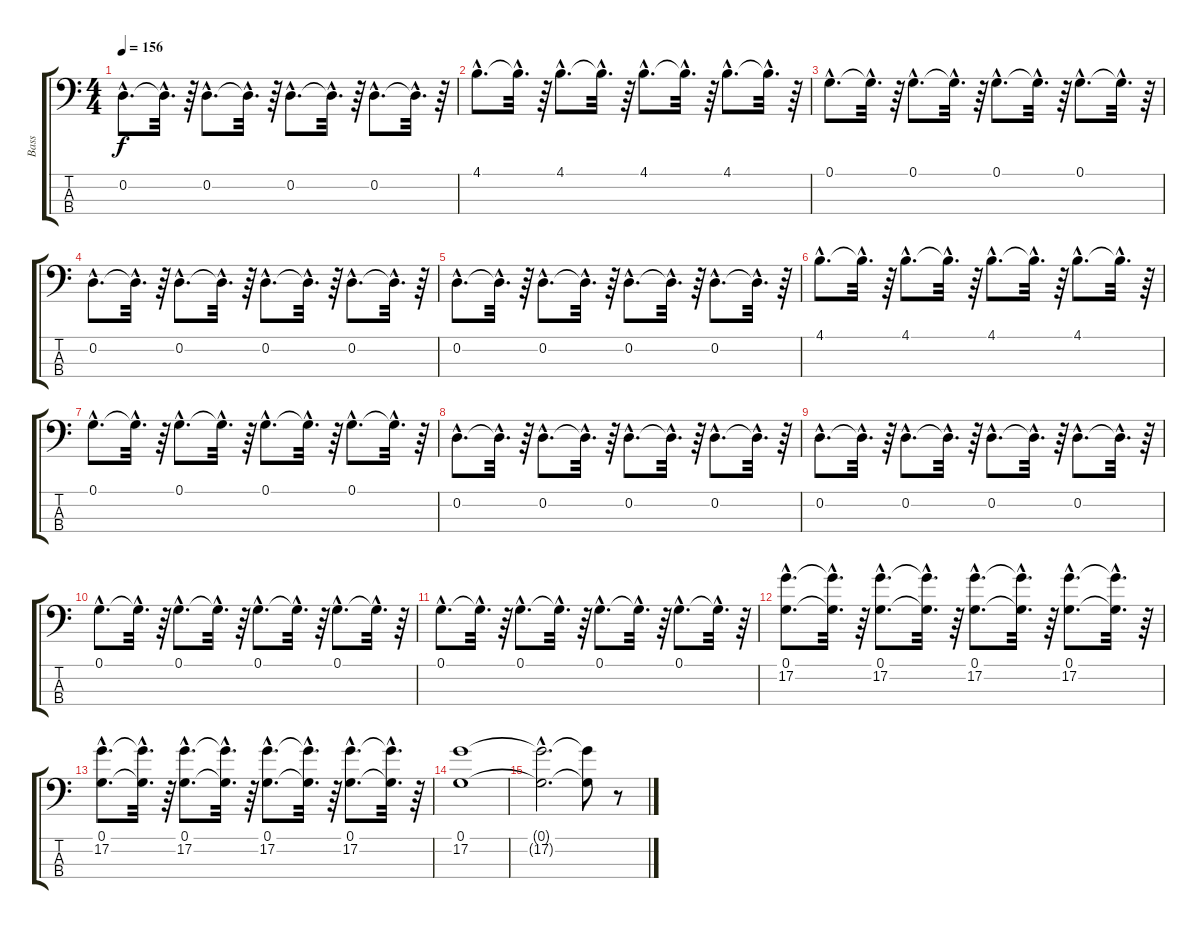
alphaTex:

\track ("Bass" "Bass") {instrument electricbasspick}
\staff {score tabs}
\tuning (G2 D2 A1 E1) {hide}
\ts (4 4)
\tempo 156
\clef f4
\ks c
0.2{hac}.8{d dy f} 0.2{hac t}.32{d} r.64 0.2{hac}.8{d} 0.2{hac t}.32{d} r.64 0.2{hac}.8{d} 0.2{hac t}.32{d} r.64 0.2{hac}.8{d} 0.2{hac t}.32{d} r.64 |
4.1{hac}.8{d} 4.1{hac t}.32{d} r.64 4.1{hac}.8{d} 4.1{hac t}.32{d} r.64 4.1{hac}.8{d} 4.1{hac t}.32{d} r.64 4.1{hac}.8{d} 4.1{hac t}.32{d} r.64 |
0.1{hac}.8{d} 0.1{hac t}.32{d} r.64 0.1{hac}.8{d} 0.1{hac t}.32{d} r.64 0.1{hac}.8{d} 0.1{hac t}.32{d} r.64 0.1{hac}.8{d} 0.1{hac t}.32{d} r.64 |
0.2{hac}.8{d} 0.2{hac t}.32{d} r.64 0.2{hac}.8{d} 0.2{hac t}.32{d} r.64 0.2{hac}.8{d} 0.2{hac t}.32{d} r.64 0.2{hac}.8{d} 0.2{hac t}.32{d} r.64 |
0.2{hac}.8{d} 0.2{hac t}.32{d} r.64 0.2{hac}.8{d} 0.2{hac t}.32{d} r.64 0.2{hac}.8{d} 0.2{hac t}.32{d} r.64 0.2{hac}.8{d} 0.2{hac t}.32{d} r.64 |
4.1{hac}.8{d} 4.1{hac t}.32{d} r.64 4.1{hac}.8{d} 4.1{hac t}.32{d} r.64 4.1{hac}.8{d} 4.1{hac t}.32{d} r.64 4.1{hac}.8{d} 4.1{hac t}.32{d} r.64 |
0.1{hac}.8{d} 0.1{hac t}.32{d} r.64 0.1{hac}.8{d} 0.1{hac t}.32{d} r.64 0.1{hac}.8{d} 0.1{hac t}.32{d} r.64 0.1{hac}.8{d} 0.1{hac t}.32{d} r.64 |
0.2{hac}.8{d} 0.2{hac t}.32{d} r.64 0.2{hac}.8{d} 0.2{hac t}.32{d} r.64 0.2{hac}.8{d} 0.2{hac t}.32{d} r.64 0.2{hac}.8{d} 0.2{hac t}.32{d} r.64 |
0.2{hac}.8{d} 0.2{hac t}.32{d} r.64 0.2{hac}.8{d} 0.2{hac t}.32{d} r.64 0.2{hac}.8{d} 0.2{hac t}.32{d} r.64 0.2{hac}.8{d} 0.2{hac t}.32{d} r.64 |
0.1{hac}.8{d} 0.1{hac t}.32{d} r.64 0.1{hac}.8{d} 0.1{hac t}.32{d} r.64 0.1{hac}.8{d} 0.1{hac t}.32{d} r.64 0.1{hac}.8{d} 0.1{hac t}.32{d} r.64 |
0.1{hac}.8{d} 0.1{hac t}.32{d} r.64 0.1{hac}.8{d} 0.1{hac t}.32{d} r.64 0.1{hac}.8{d} 0.1{hac t}.32{d} r.64 0.1{hac}.8{d} 0.1{hac t}.32{d} r.64 |
(0.1{hac} 17.2{hac}).8{d} (0.1{hac t} 17.2{hac t}).32{d} r.64 (0.1{hac} 17.2{hac}).8{d} (0.1{hac t} 17.2{hac t}).32{d} r.64 (0.1{hac} 17.2{hac}).8{d} (0.1{hac t} 17.2{hac t}).32{d} r.64 (0.1{hac} 17.2{hac}).8{d} (0.1{hac t} 17.2{hac t}).32{d} r.64 |
(0.1{hac} 17.2{hac}).8{d} (0.1{hac t} 17.2{hac t}).32{d} r.64 (0.1{hac} 17.2{hac}).8{d} (0.1{hac t} 17.2{hac t}).32{d} r.64 (0.1{hac} 17.2{hac}).8{d} (0.1{hac t} 17.2{hac t}).32{d} r.64 (0.1{hac} 17.2{hac}).8{d} (0.1{hac t} 17.2{hac t}).32{d} r.64 |
(0.1 17.2).1 |
(0.1{hac t} 17.2{hac t}).2{d} (0.1{t} 17.2{t}).8 r.8
